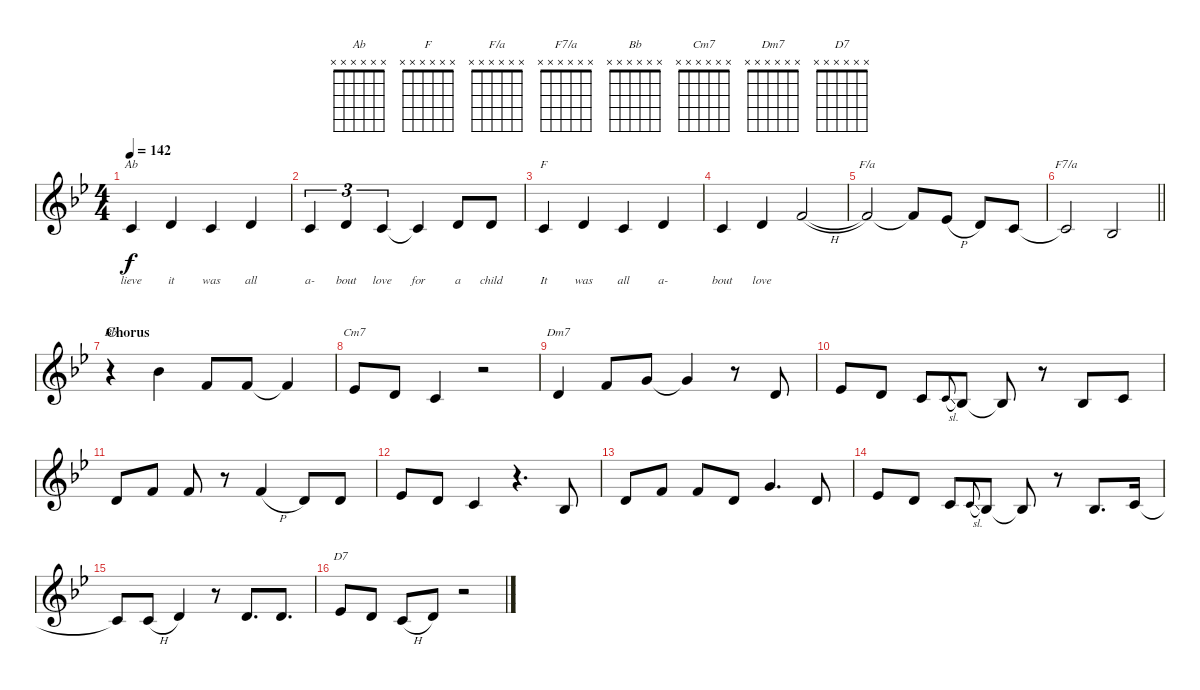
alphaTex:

\track "" {instrument trumpet}
\staff {score}
\tuning (E4 B3 G3 D3 A2 E2) {hide}
\chord ("Ab" x x x x x x)
\chord ("F" x x x x x x)
\chord ("F/a" x x x x x x)
\chord ("F7/a" x x x x x x)
\chord ("Bb" x x x x x x)
\chord ("Cm7" x x x x x x)
\chord ("Dm7" x x x x x x)
\chord ("D7" x x x x x x)
\ts (4 4)
\tempo 142
\clef g2
\ks bb
1.2.4{ch "Ab" lyrics (0 "lieve") lyrics (1 "") lyrics (2 "") lyrics (3 "") lyrics (4 "") dy f} 3.2.4{lyrics (0 "it") lyrics (1 "") lyrics (2 "") lyrics (3 "") lyrics (4 "")} 1.2.4{lyrics (0 "was") lyrics (1 "") lyrics (2 "") lyrics (3 "") lyrics (4 "")} 3.2.4{lyrics (0 "all") lyrics (1 "") lyrics (2 "") lyrics (3 "") lyrics (4 "")} |
1.2.4{tu (3 2) lyrics (0 "a-") lyrics (1 "") lyrics (2 "") lyrics (3 "") lyrics (4 "")} 3.2.4{tu (3 2) lyrics (0 "bout") lyrics (1 "") lyrics (2 "") lyrics (3 "") lyrics (4 "")} 1.2.4{tu (3 2) lyrics (0 "love") lyrics (1 "") lyrics (2 "") lyrics (3 "") lyrics (4 "")} 1.2{t}.4{lyrics (0 "for") lyrics (1 "") lyrics (2 "") lyrics (3 "") lyrics (4 "")} 3.2.8{lyrics (0 "a") lyrics (1 "") lyrics (2 "") lyrics (3 "") lyrics (4 "")} 3.2.8{lyrics (0 "child") lyrics (1 "") lyrics (2 "") lyrics (3 "") lyrics (4 "")} |
1.2.4{ch "F" lyrics (0 "It") lyrics (1 "") lyrics (2 "") lyrics (3 "") lyrics (4 "")} 3.2.4{lyrics (0 "was") lyrics (1 "") lyrics (2 "") lyrics (3 "") lyrics (4 "")} 1.2.4{lyrics (0 "all") lyrics (1 "") lyrics (2 "") lyrics (3 "") lyrics (4 "")} 3.2.4{lyrics (0 "a-") lyrics (1 "") lyrics (2 "") lyrics (3 "") lyrics (4 "")} |
1.2.4{lyrics (0 "bout") lyrics (1 "") lyrics (2 "") lyrics (3 "") lyrics (4 "")} 3.2.4{lyrics (0 "love") lyrics (1 "") lyrics (2 "") lyrics (3 "") lyrics (4 "")} 6.2{h}.2 |
6.2{t}.2{ch "F/a"} 6.2{t}.8 4.2{h}.8 3.2.8 1.2.8 |
\barLineRight lightlight
1.2{t}.2{ch "F7/a"} 3.3.2 |
\section ("" "Chorus")
r.4{ch "Bb"} 6.1.4 1.1.8 1.1.8 1.1{t}.4 |
4.2.8{ch "Cm7"} 3.2.8 1.2.4 r.2 |
3.2.4{ch "Dm7"} 1.1.8 3.1.8 3.1{t}.4 r.8 3.2.8 |
4.2.8 3.2.8 1.2.8 5.3{sl}.8{gr onbeat} 3.3.8 3.3{t}.8 r.8 3.3.8 1.2.8 |
3.2.8 1.1.8 1.1.8 r.8 6.2{h}.4 3.2.8 3.2.8 |
4.2.8 3.2.8 1.2.4 r.4{d} 3.3.8 |
3.2.8 1.1.8 1.1.8 3.2.8 3.1.4{d} 3.2.8 |
4.2.8 3.2.8 1.2.8 5.3{sl}.8{gr onbeat} 3.3.8 3.3{t}.8 r.8 3.3.8{d} 1.2.16 |
1.2{t}.8 1.2{h}.8 3.2.4 r.8 3.2.8{d beam merge} 3.2.8{d} |
4.2.8{ch "D7"} 3.2.8 1.2{h}.8 3.2.8 r.2
